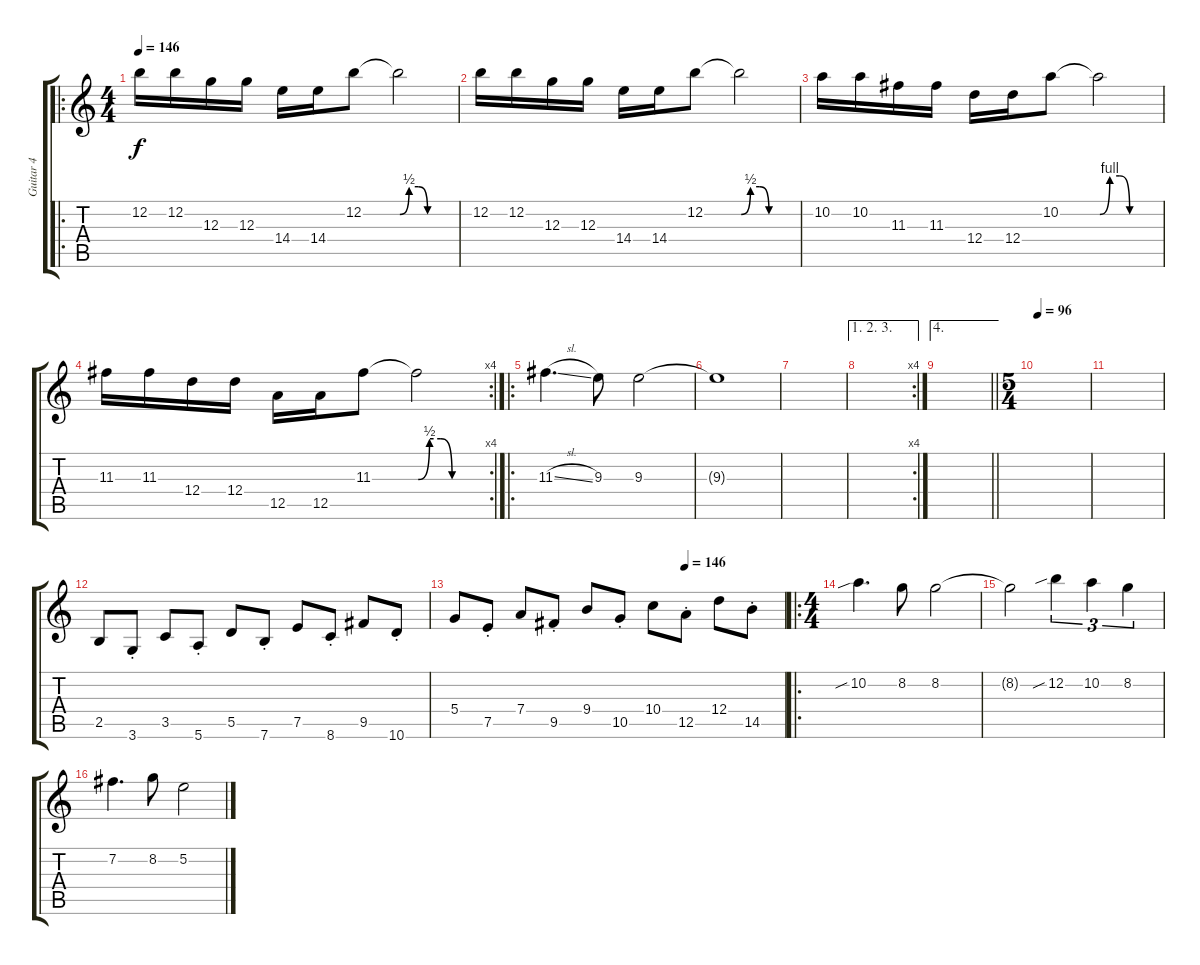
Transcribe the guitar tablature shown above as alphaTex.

\track ("Guitar 4" "Guitar 4") {instrument overdrivenguitar}
\staff {score tabs}
\tuning (E4 B3 G3 D3 A2 E2) {hide}
\ro
\ts (4 4)
\tempo 146
\clef g2
\ks c
12.2.16{dy f} 12.2.16 12.3.16 12.3.16 14.4.16 14.4.16 12.2.8 12.2{be (custom 0 0 10 2 20 2 30 0 60 0) t}.2 |
12.2.16 12.2.16 12.3.16 12.3.16 14.4.16 14.4.16 12.2.8 12.2{be (custom 0 0 10 2 20 2 30 0 60 0) t}.2 |
10.2.16 10.2.16 11.3.16 11.3.16 12.4.16 12.4.16 10.2.8 10.2{be (custom 0 0 10 4 20 4 30 0 60 0) t}.2 |
\rc 4
11.3.16 11.3.16 12.4.16 12.4.16 12.5.16 12.5.16 11.3.8 11.3{be (custom 0 0 10 2 20 2 30 0 60 0) t}.2 |
\ro
11.3{sl}.4{d} 9.3.8 9.3.2 |
9.3{t}.1 |
|
\ae (1 2 3)
\rc 4
|
\ae 4
\barLineRight lightlight
|
\ts (5 4)
\tempo 96
|
|
2.5.8 3.6{st}.8 3.5.8 5.6{st}.8 5.5.8 7.6{st}.8 7.5.8 8.6{st}.8 9.5.8 10.6{st}.8 |
\tempo (146 0.7)
5.4.8 7.5{st}.8 7.4.8 9.5{st}.8 9.4.8 10.5{st}.8 10.4.8 12.5{st}.8 12.4.8 14.5{st}.8 |
\ro
\ts (4 4)
10.2{sib}.4{d} 8.2.8 8.2.2 |
8.2{t}.2 12.2{sib}.4{tu (3 2)} 10.2.4{tu (3 2)} 8.2.4{tu (3 2)} |
7.2.4{d} 8.2.8 5.2.2
